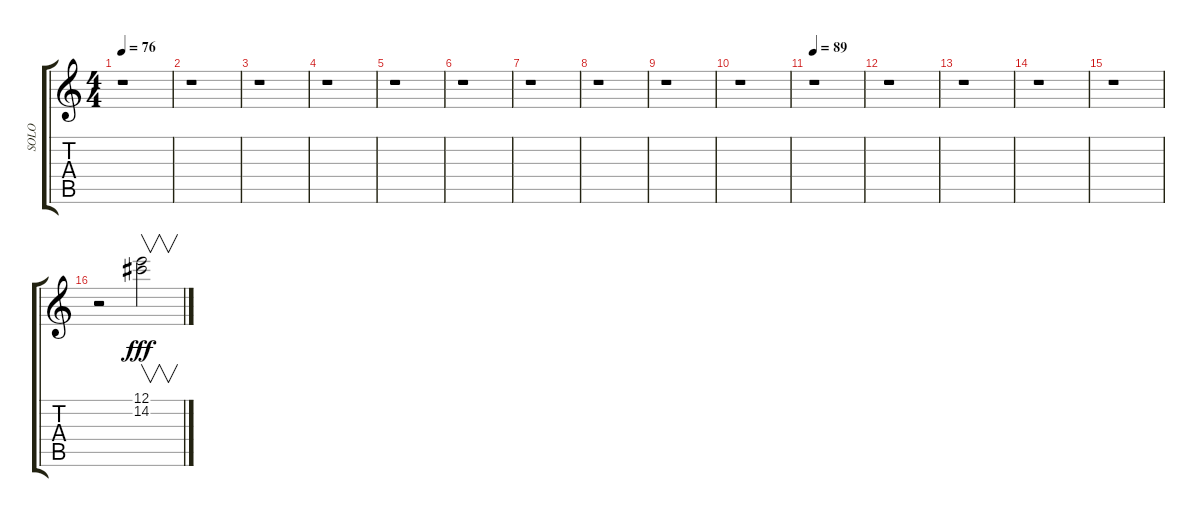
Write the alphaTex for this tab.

\track ("SOLO" "SOLO") {instrument distortionguitar}
\staff {score tabs}
\tuning (E4 B3 G3 D3 A2 E2) {hide}
\ts (4 4)
\tempo 76
\clef g2
\ks c
r.1{dy fff} |
r.1 |
r.1 |
r.1 |
r.1 |
r.1 |
r.1 |
r.1 |
r.1 |
r.1 |
\tempo 89
r.1 |
r.1 |
r.1 |
r.1 |
r.1 |
r.2 (12.1 14.2).2{v}
